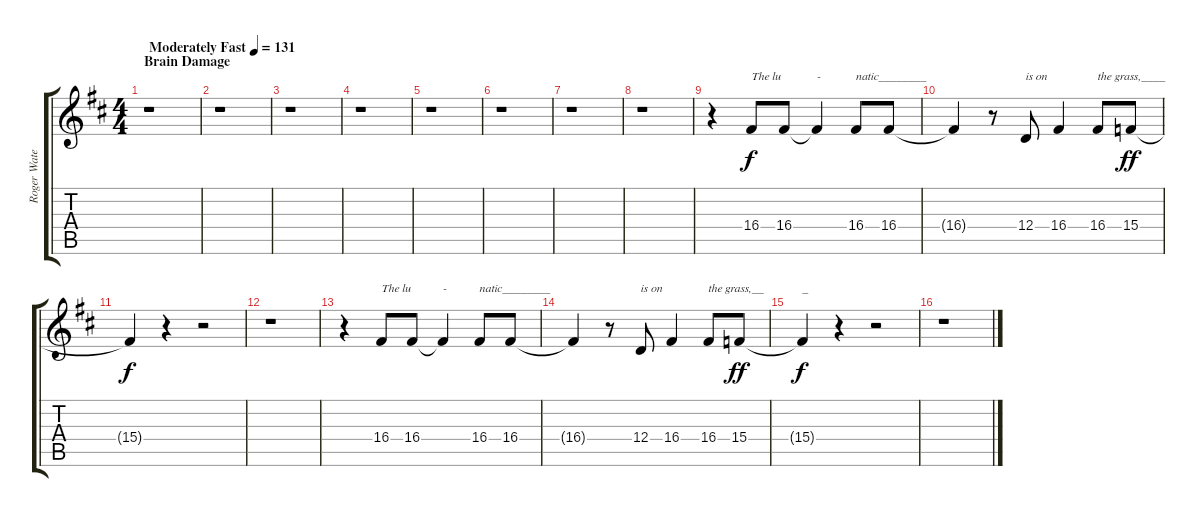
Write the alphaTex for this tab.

\track ("Roger Waters and vocals" "Roger Wate") {instrument tenorsax}
\staff {score tabs}
\tuning (E4 B3 G3 D3 A2 E2) {hide}
\ts (4 4)
\section ("" "Brain Damage")
\tempo (131 "Moderately Fast")
\clef g2
\ks d
r.1{dy f instrument tenorsax} |
r.1 |
r.1 |
r.1 |
r.1 |
r.1 |
r.1 |
r.1 |
r.4 16.4.8{txt "The lu"} 16.4.8 16.4{t}.4{txt "-"} 16.4.8{txt "natic________"} 16.4.8 |
16.4{t}.4 r.8 12.4.8{txt "is on"} 16.4.4 16.4.8{txt "the grass,____"} 15.4.8{dy ff} |
15.4{t}.4{dy f} r.4 r.2 |
r.1 |
r.4 16.4.8{txt "The lu"} 16.4.8 16.4{t}.4{txt "-"} 16.4.8{txt "natic________"} 16.4.8 |
16.4{t}.4 r.8 12.4.8{txt "is on"} 16.4.4 16.4.8{txt "the grass,__"} 15.4.8{dy ff} |
15.4{t}.4{txt "_" dy f} r.4 r.2 |
r.1
